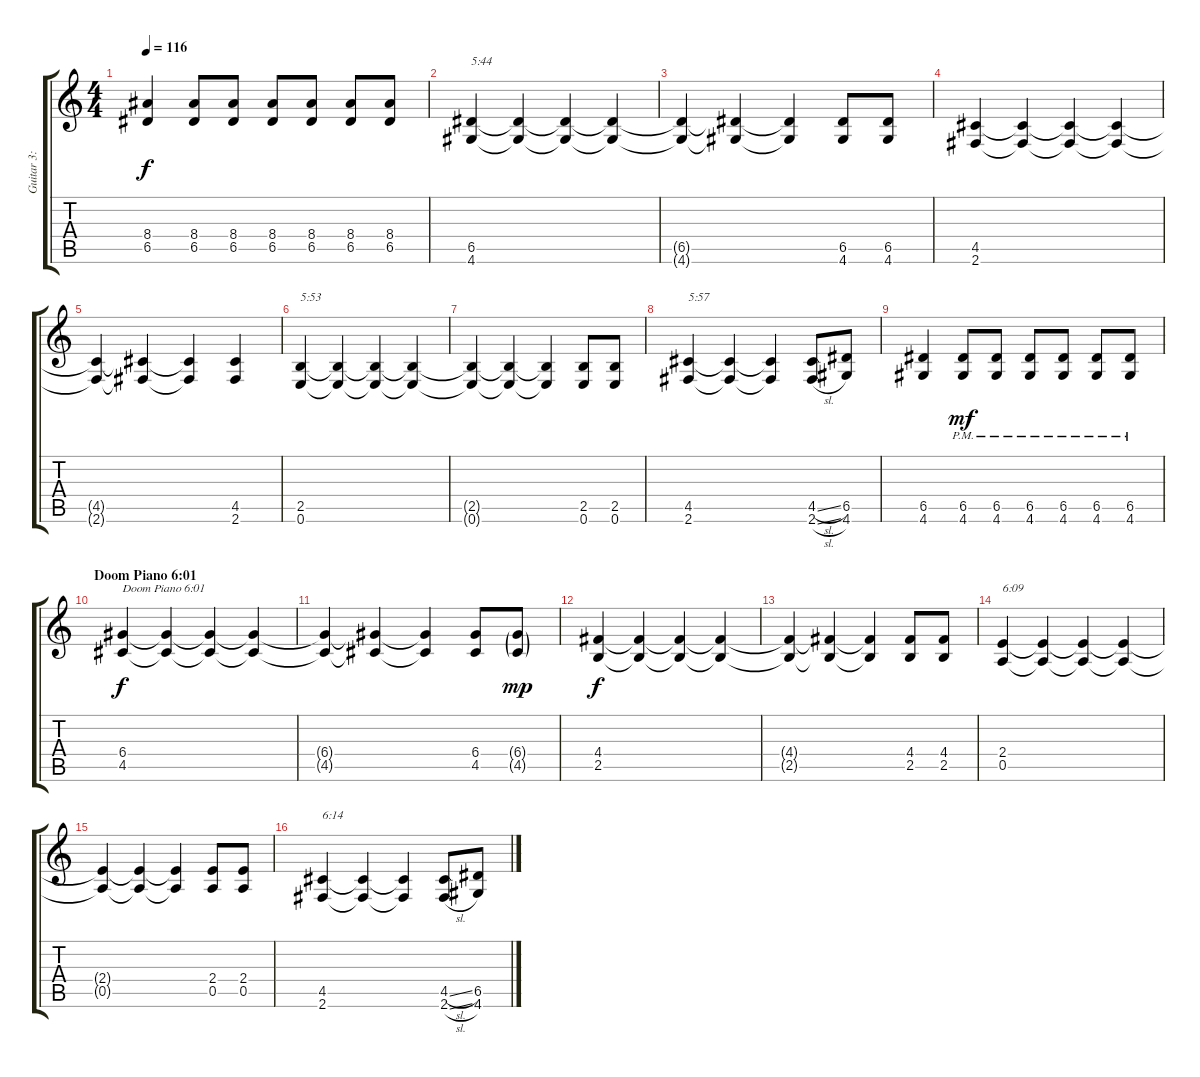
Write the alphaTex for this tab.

\track ("Guitar 3: Rhythm Double & Outro" "Guitar 3: ") {instrument overdrivenguitar}
\staff {score tabs}
\tuning (E4 B3 G3 D3 A2 E2) {hide}
\ts (4 4)
\tempo 116
\clef g2
\ks c
(8.4 6.5).4{dy f} (8.4 6.5).8 (8.4 6.5).8 (8.4 6.5).8 (8.4 6.5).8 (8.4 6.5).8 (8.4 6.5).8 |
(6.5 4.6).4{txt "5:44"} (6.5{t} 4.6{t}).4 (6.5{t} 4.6{t}).4 (6.5{t} 4.6{t}).4 |
(6.5{t} 4.6{t}).4 (6.5{t} 4.6{t}).4 (6.5{t} 4.6{t}).4 (6.5 4.6).8 (6.5 4.6).8 |
(4.5 2.6).4 (4.5{t} 2.6{t}).4 (4.5{t} 2.6{t}).4 (4.5{t} 2.6{t}).4 |
(4.5{t} 2.6{t}).4 (4.5{t} 2.6{t}).4 (4.5{t} 2.6{t}).4 (4.5 2.6).4 |
(2.5 0.6).4{txt "5:53"} (2.5{t} 0.6{t}).4 (2.5{t} 0.6{t}).4 (2.5{t} 0.6{t}).4 |
(2.5{t} 0.6{t}).4 (2.5{t} 0.6{t}).4 (2.5{t} 0.6{t}).4 (2.5 0.6).8 (2.5 0.6).8 |
(4.5 2.6).4{txt "5:57"} (4.5{t} 2.6{t}).4 (4.5{t} 2.6{t}).4 (4.5{sl} 2.6{sl}).8 (6.5 4.6).8 |
(6.5 4.6).4 (6.5{pm} 4.6{pm}).8{dy mf} (6.5{pm} 4.6{pm}).8 (6.5{pm} 4.6{pm}).8 (6.5{pm} 4.6{pm}).8 (6.5{pm} 4.6{pm}).8 (6.5{pm} 4.6{pm}).8 |
\section ("" "Doom Piano 6:01")
(6.4 4.5).4{txt "Doom Piano 6:01" dy f} (6.4{t} 4.5{t}).4 (6.4{t} 4.5{t}).4 (6.4{t} 4.5{t}).4 |
(6.4{t} 4.5{t}).4 (6.4{t} 4.5{t}).4 (6.4{t} 4.5{t}).4 (6.4 4.5).8 (6.4{g} 4.5{g}).8{dy mp} |
(4.4 2.5).4{dy f} (4.4{t} 2.5{t}).4 (4.4{t} 2.5{t}).4 (4.4{t} 2.5{t}).4 |
(4.4{t} 2.5{t}).4 (4.4{t} 2.5{t}).4 (4.4{t} 2.5{t}).4 (4.4 2.5).8 (4.4 2.5).8 |
(2.4 0.5).4{txt "6:09"} (2.4{t} 0.5{t}).4 (2.4{t} 0.5{t}).4 (2.4{t} 0.5{t}).4 |
(2.4{t} 0.5{t}).4 (2.4{t} 0.5{t}).4 (2.4{t} 0.5{t}).4 (2.4 0.5).8 (2.4 0.5).8 |
(4.5 2.6).4{txt "6:14"} (4.5{t} 2.6{t}).4 (4.5{t} 2.6{t}).4 (4.5{sl} 2.6{sl}).8 (6.5 4.6).8
